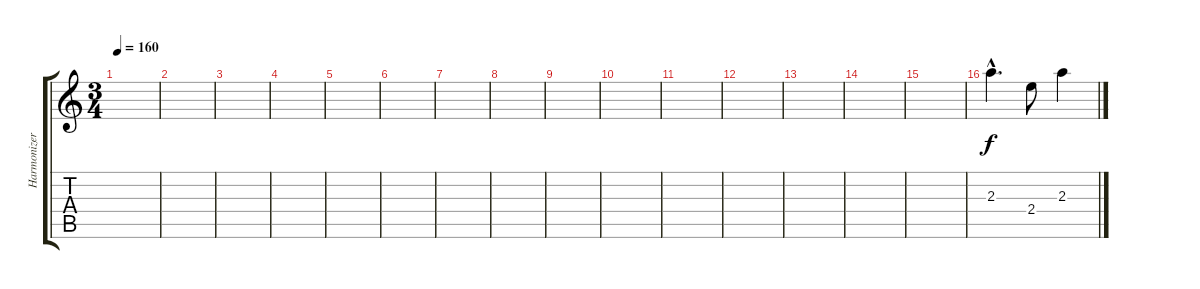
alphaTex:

\track ("Harmonizer" "Harmonizer") {instrument overdrivenguitar}
\staff {score tabs}
\tuning (E5 B4 G4 D4 A3 E3) {hide}
\ts (3 4)
\tempo 160
\clef g2
\ks c
|
|
|
|
|
|
|
|
|
|
|
|
|
|
|
2.3{hac}.4{d} 2.4.8 2.3.4
